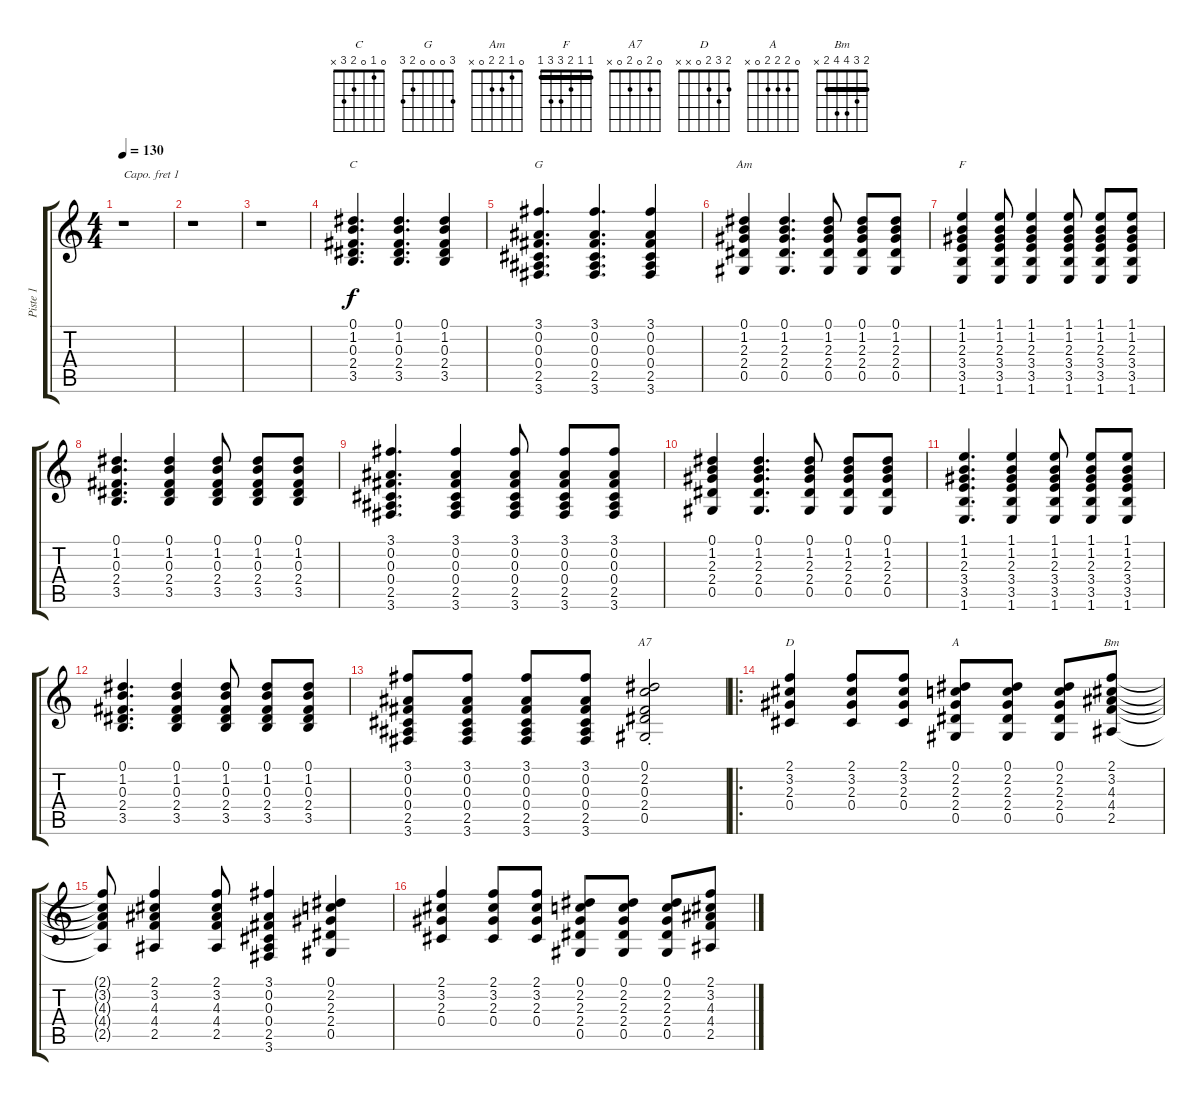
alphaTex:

\track ("Piste 1" "Piste 1") {instrument acousticguitarsteel}
\staff {score tabs}
\capo 1
\tuning (D4 A3 F3 C3 G2 D2) {hide}
\chord ("C" 0 1 0 2 3 x)
\chord ("G" 3 0 0 0 2 3)
\chord ("Am" 0 1 2 2 0 x)
\chord ("F" 1 1 2 3 3 1) {barre 1}
\chord ("A7" 0 2 0 2 0 x)
\chord ("D" 2 3 2 0 x x)
\chord ("A" 0 2 2 2 0 x)
\chord ("Bm" 2 3 4 4 2 x) {barre 2}
\ts (4 4)
\tempo 130
\clef g2
\ks c
r.1{dy f} |
r.1 |
r.1 |
(0.1 1.2 0.3 2.4 3.5).4{d ch "C" volume 8} (0.1 1.2 0.3 2.4 3.5).4{d} (0.1 1.2 0.3 2.4 3.5).4 |
(3.1 0.2 0.3 0.4 2.5 3.6).4{d ch "G"} (3.1 0.2 0.3 0.4 2.5 3.6).4{d} (3.1 0.2 0.3 0.4 2.5 3.6).4 |
(0.1 1.2 2.3 2.4 0.5).4{ch "Am"} (0.1 1.2 2.3 2.4 0.5).4{d} (0.1 1.2 2.3 2.4 0.5).8 (0.1 1.2 2.3 2.4 0.5).8 (0.1 1.2 2.3 2.4 0.5).8 |
(1.1 1.2 2.3 3.4 3.5 1.6).4{ch "F"} (1.1 1.2 2.3 3.4 3.5 1.6).8 (1.1 1.2 2.3 3.4 3.5 1.6).4 (1.1 1.2 2.3 3.4 3.5 1.6).8 (1.1 1.2 2.3 3.4 3.5 1.6).8 (1.1 1.2 2.3 3.4 3.5 1.6).8 |
(0.1 1.2 0.3 2.4 3.5).4{d} (0.1 1.2 0.3 2.4 3.5).4 (0.1 1.2 0.3 2.4 3.5).8 (0.1 1.2 0.3 2.4 3.5).8 (0.1 1.2 0.3 2.4 3.5).8 |
(3.1 0.2 0.3 0.4 2.5 3.6).4{d} (3.1 0.2 0.3 0.4 2.5 3.6).4 (3.1 0.2 0.3 0.4 2.5 3.6).8 (3.1 0.2 0.3 0.4 2.5 3.6).8 (3.1 0.2 0.3 0.4 2.5 3.6).8 |
(0.1 1.2 2.3 2.4 0.5).4 (0.1 1.2 2.3 2.4 0.5).4{d} (0.1 1.2 2.3 2.4 0.5).8 (0.1 1.2 2.3 2.4 0.5).8 (0.1 1.2 2.3 2.4 0.5).8 |
(1.1 1.2 2.3 3.4 3.5 1.6).4{d} (1.1 1.2 2.3 3.4 3.5 1.6).4 (1.1 1.2 2.3 3.4 3.5 1.6).8 (1.1 1.2 2.3 3.4 3.5 1.6).8 (1.1 1.2 2.3 3.4 3.5 1.6).8 |
(0.1 1.2 0.3 2.4 3.5).4{d} (0.1 1.2 0.3 2.4 3.5).4 (0.1 1.2 0.3 2.4 3.5).8 (0.1 1.2 0.3 2.4 3.5).8 (0.1 1.2 0.3 2.4 3.5).8 |
(3.1 0.2 0.3 0.4 2.5 3.6).8 (3.1 0.2 0.3 0.4 2.5 3.6).8 (3.1 0.2 0.3 0.4 2.5 3.6).8 (3.1 0.2 0.3 0.4 2.5 3.6).8 (0.1{st} 2.2 0.3 2.4 0.5).2{ch "A7"} |
\ro
(2.1 3.2 2.3 0.4).4{ch "D"} (2.1 3.2 2.3 0.4).8 (2.1 3.2 2.3 0.4).8 (0.1 2.2 2.3 2.4 0.5).8{ch "A"} (0.1 2.2 2.3 2.4 0.5).8 (0.1 2.2 2.3 2.4 0.5).8 (2.1 3.2 4.3 4.4 2.5).8{ch "Bm"} |
(2.1{t} 3.2{t} 4.3{t} 4.4{t} 2.5{t}).8 (2.1 3.2 4.3 4.4 2.5).4 (2.1 3.2 4.3 4.4 2.5).8 (3.1 0.2 0.3 0.4 2.5 3.6).4 (0.1 2.2 2.3 2.4 0.5).4 |
(2.1 3.2 2.3 0.4).4 (2.1 3.2 2.3 0.4).8 (2.1 3.2 2.3 0.4).8 (0.1 2.2 2.3 2.4 0.5).8 (0.1 2.2 2.3 2.4 0.5).8 (0.1 2.2 2.3 2.4 0.5).8 (2.1 3.2 4.3 4.4 2.5).8
